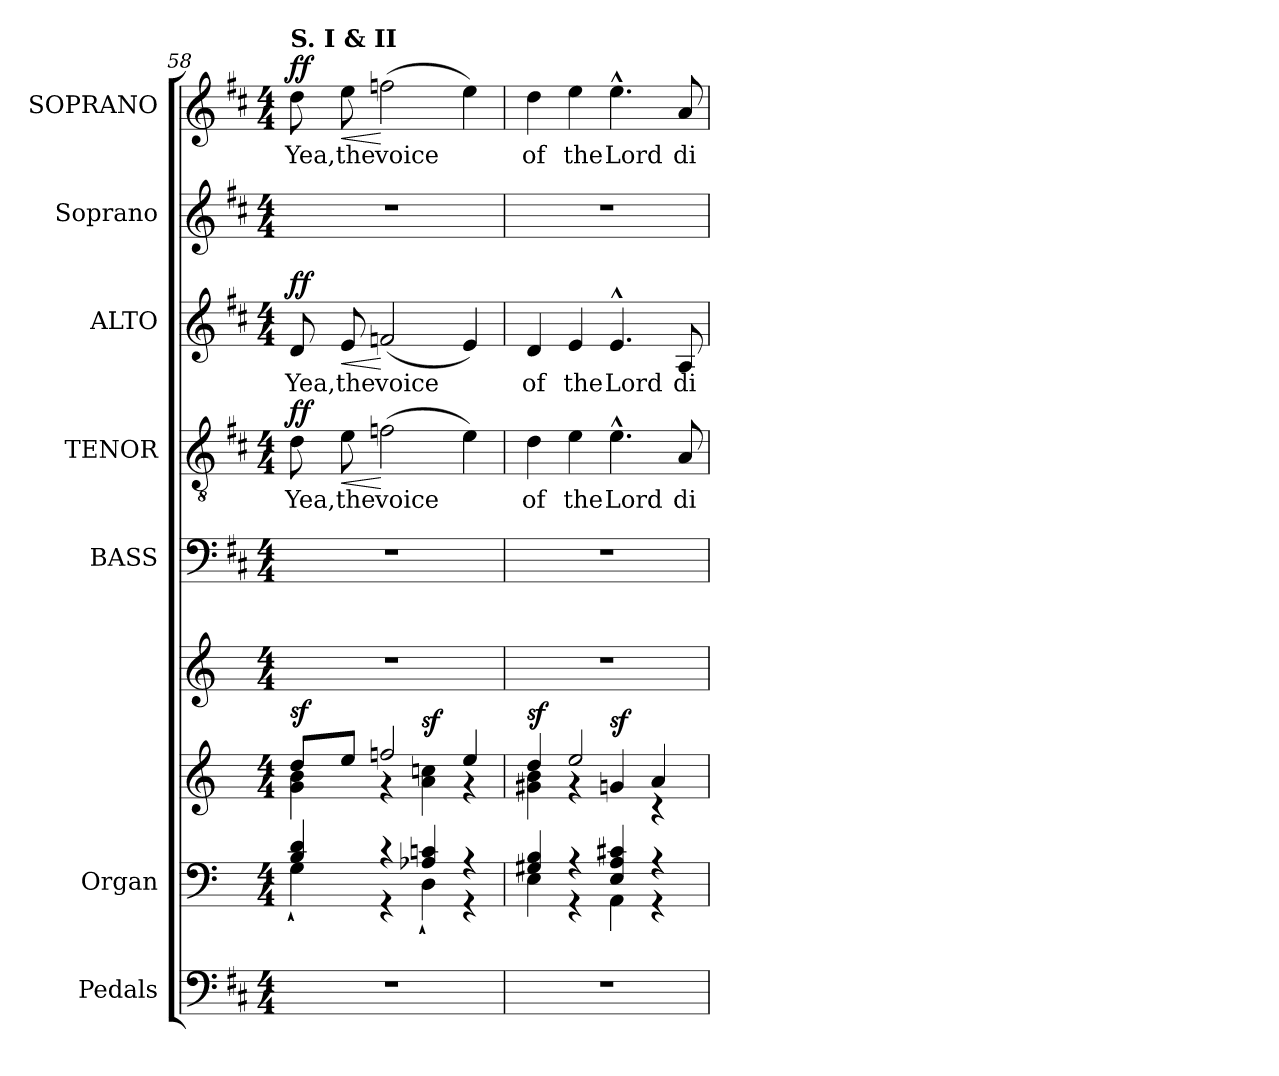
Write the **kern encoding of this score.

**kern	**kern	**kern	**kern	**dynam	**kern	**kern	**text	**dynam	**kern	**text	**dynam	**kern	**kern	**text	**dynam
*part7	*part6	*part6	*part6	*part6	*part5	*part4	*part4	*part4	*part3	*part3	*part3	*part2	*part1	*part1	*part1
*staff9	*staff8	*staff7	*staff6	*staff6/7/8	*staff5	*staff4	*staff4	*staff4	*staff3	*staff3	*staff3	*staff2	*staff1	*staff1	*staff1
*I"Pedals	*I"Organ	*	*	*	*I"BASS	*I"TENOR	*	*	*I"ALTO	*	*	*I"Soprano	*I"SOPRANO	*	*
*I'Ped.	*I'Org.	*	*	*	*I'B.	*I'T.	*	*	*I'A.	*	*	*I'S.	*I'S.	*	*
!!LO:LB:g=z
*clefF4	*clefF4	*clefG2	*clefG2	*	*clefF4	*clefGv2	*	*	*clefG2	*	*	*clefG2	*clefG2	*	*
*	*	*	*	*	*	*ITrd7c12	*	*	*	*	*	*	*	*	*
*k[f#c#]	*k[]	*k[]	*k[]	*	*k[f#c#]	*k[f#c#]	*	*	*k[f#c#]	*	*	*k[f#c#]	*k[f#c#]	*	*
*D:	*C:	*C:	*C:	*	*D:	*D:	*	*	*D:	*	*	*D:	*D:	*	*
*M4/4	*M4/4	*M4/4	*M4/4	*	*M4/4	*M4/4	*	*	*M4/4	*	*	*M4/4	*M4/4	*	*
=58	=58	=58	=58	=58	=58	=58	=58	=58	=58	=58	=58	=58	=58	=58	=58
*	*^	*^	*	*	*	*	*	*	*	*	*	*	*	*	*
!	!	!	!	!	!	!	!	!	!LO:LY:b:color=#000000	!	!	!	!	!	!	!	!
!	!	!	!	!	!	!	!	!	!	!	!	!LO:LY:b:color=#000000	!	!	!	!	!
!	!	!	!	!	!	!	!	!	!	!	!	!	!	!	!LO:TX:a:B:t=S. I & II	!	!
!	!	!	!	!	!	!	!	!	!	!	!	!	!	!	!	!LO:LY:b:color=#000000	!
1r	4Bi/ 4di	4G`i\	8ddi/L	4gi\ 4bi	1r	sf	1r	8Di\	Yea,	ff	8di/	Yea,	ff	1r	8ddi\	Yea,	ff
!	!	!	!	!	!	!	!	!	!LO:LY:b:color=#000000	!LO:HP:b	!	!	!	!	!	!	!
!	!	!	!	!	!	!	!	!	!	!	!	!LO:LY:b:color=#000000	!LO:HP:b	!	!	!	!
!	!	!	!	!	!	!	!	!	!	!	!	!	!	!	!	!LO:LY:b:color=#000000	!LO:HP:b
.	.	.	8eei/J	.	.	.	.	8Ei\	the	<	8ei/	the	<	.	8eei\	the	<
!	!	!	!	!	!	!	!	!	!LO:LY:b:color=#000000	!	!	!	!	!	!	!	!
!	!	!	!	!	!	!	!	!	!	!	!	!LO:LY:b:color=#000000	!	!	!	!	!
!	!	!	!	!	!	!	!	!	!	!	!	!	!	!	!	!LO:LY:b:color=#000000	!
.	4r	4r	2ffni/	4r	.	.	.	(2Fni\	voice	[	(2fni/	voice	[	.	(2ffni\	voice	[
.	4A-Xi/ 4cni	4D`i\	.	4ai\ 4ccni	.	sf	.	.	.	.	.	.	.	.	.	.	.
.	4r	4r	4eei/	4r	.	.	.	4Ei\)	.	.	4ei/)	.	.	.	4eei\)	.	.
=59	=59	=59	=59	=59	=59	=59	=59	=59	=59	=59	=59	=59	=59	=59	=59	=59	=59
!	!	!	!	!	!	!	!	!	!LO:LY:b:color=#000000	!	!	!	!	!	!	!	!
!	!	!	!	!	!	!	!	!	!	!	!	!LO:LY:b:color=#000000	!	!	!	!	!
!	!	!	!	!	!	!	!	!	!	!	!	!	!	!	!	!LO:LY:b:color=#000000	!
1r	4G#Xi/ 4Bi	4Ei\	4ddi/	4g#Xi\ 4bi	1r	sf	1r	4Di\	of	.	4di/	of	.	1r	4ddi\	of	.
!	!	!	!	!	!	!	!	!	!LO:LY:b:color=#000000	!	!	!	!	!	!	!	!
!	!	!	!	!	!	!	!	!	!	!	!	!LO:LY:b:color=#000000	!	!	!	!	!
!	!	!	!	!	!	!	!	!	!	!	!	!	!	!	!	!LO:LY:b:color=#000000	!
.	4r	4r	2eei/	4r	.	.	.	4Ei\	the	.	4ei/	the	.	.	4eei\	the	.
!	!	!	!	!	!	!	!	!	!LO:LY:b:color=#000000	!	!	!	!	!	!	!	!
!	!	!	!	!	!	!	!	!	!	!	!	!LO:LY:b:color=#000000	!	!	!	!	!
!	!	!	!	!	!	!	!	!	!	!	!	!	!	!	!	!LO:LY:b:color=#000000	!
.	4Ei/ 4Ai 4c#Xi	4AAi\	.	4gni/	.	sf	.	4.E^^i\	Lord	.	4.e^^i/	Lord	.	.	4.ee^^i\	Lord	.
.	4r	4r	4ai/	4r	.	.	.	.	.	.	.	.	.	.	.	.	.
!	!	!	!	!	!	!	!	!	!LO:LY:b:color=#000000	!	!	!	!	!	!	!	!
!	!	!	!	!	!	!	!	!	!	!	!	!LO:LY:b:color=#000000	!	!	!	!	!
!	!	!	!	!	!	!	!	!	!	!	!	!	!	!	!	!LO:LY:b:color=#000000	!
.	.	.	.	.	.	.	.	8AAi/	di-	.	8Ai/	di-	.	.	8ai/	di-	.
*	*v	*v	*	*	*	*	*	*	*	*	*	*	*	*	*	*	*
*	*	*v	*v	*	*	*	*	*	*	*	*	*	*	*	*	*
=	=	=	=	=	=	=	=	=	=	=	=	=	=	=	=
*-	*-	*-	*-	*-	*-	*-	*-	*-	*-	*-	*-	*-	*-	*-	*-
